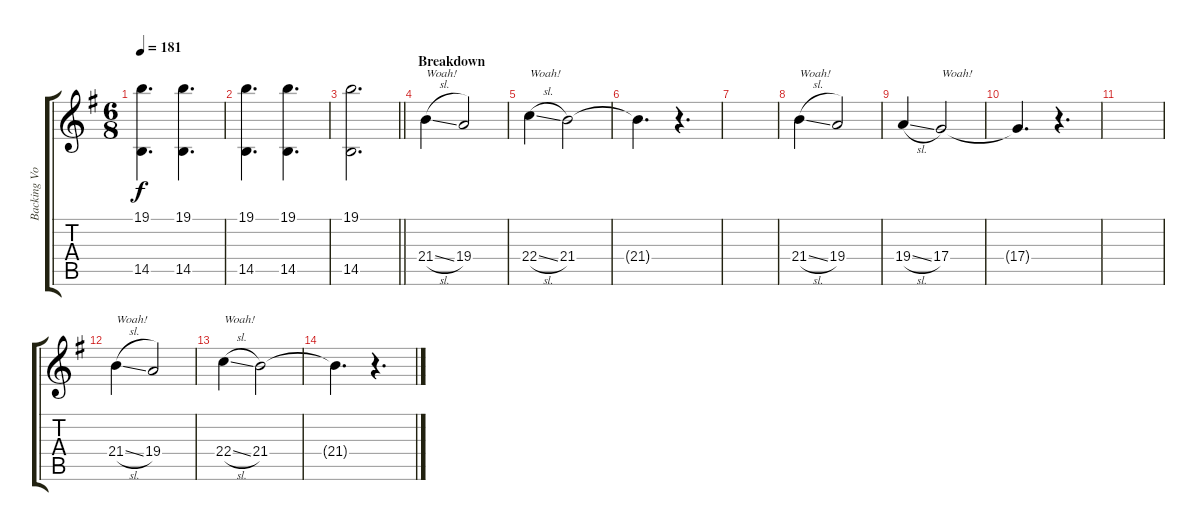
\track ("Backing Vocals" "Backing Vo") {instrument clarinet}
\staff {score tabs}
\tuning (E4 B3 G3 D3 A2 E2) {hide}
\ts (6 8)
\tempo 181
\clef g2
\ks eminor
(19.1 14.5).4{d dy f} (19.1 14.5).4{d} |
(19.1 14.5).4{d} (19.1 14.5).4{d} |
\barLineRight lightlight
(19.1 14.5).2{d} |
\section ("" "Breakdown")
21.4{sl}.4{txt "Woah!" volume 11} 19.4.2 |
22.4{sl}.4{txt "Woah!"} 21.4.2 |
21.4{t}.4{d} r.4{d} |
|
21.4{sl}.4{txt "Woah!"} 19.4.2 |
19.4{sl}.4 17.4.2{txt "Woah!"} |
17.4{t}.4{d} r.4{d} |
|
21.4{sl}.4{txt "Woah!" volume 11} 19.4.2 |
22.4{sl}.4{txt "Woah!"} 21.4.2 |
21.4{t}.4{d} r.4{d}
